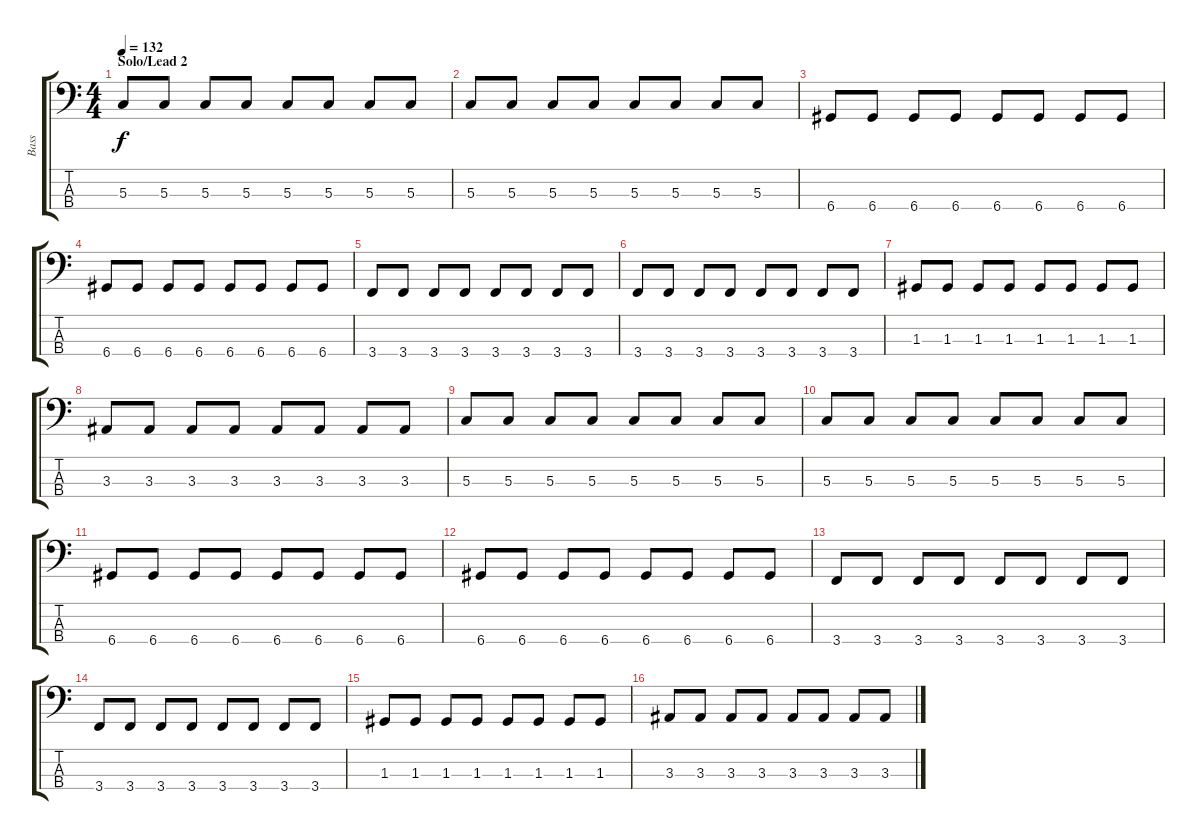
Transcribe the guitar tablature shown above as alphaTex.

\track ("Bass" "Bass") {instrument electricbasspick}
\staff {score tabs}
\tuning (F2 C2 G1 D1) {hide}
\ts (4 4)
\section ("" "Solo/Lead 2")
\tempo 132
\clef f4
\ks c
5.3.8{dy f} 5.3.8 5.3.8 5.3.8 5.3.8 5.3.8 5.3.8 5.3.8 |
5.3.8 5.3.8 5.3.8 5.3.8 5.3.8 5.3.8 5.3.8 5.3.8 |
6.4.8 6.4.8 6.4.8 6.4.8 6.4.8 6.4.8 6.4.8 6.4.8 |
6.4.8 6.4.8 6.4.8 6.4.8 6.4.8 6.4.8 6.4.8 6.4.8 |
3.4.8 3.4.8 3.4.8 3.4.8 3.4.8 3.4.8 3.4.8 3.4.8 |
3.4.8 3.4.8 3.4.8 3.4.8 3.4.8 3.4.8 3.4.8 3.4.8 |
1.3.8 1.3.8 1.3.8 1.3.8 1.3.8 1.3.8 1.3.8 1.3.8 |
3.3.8 3.3.8 3.3.8 3.3.8 3.3.8 3.3.8 3.3.8 3.3.8 |
5.3.8 5.3.8 5.3.8 5.3.8 5.3.8 5.3.8 5.3.8 5.3.8 |
5.3.8 5.3.8 5.3.8 5.3.8 5.3.8 5.3.8 5.3.8 5.3.8 |
6.4.8 6.4.8 6.4.8 6.4.8 6.4.8 6.4.8 6.4.8 6.4.8 |
6.4.8 6.4.8 6.4.8 6.4.8 6.4.8 6.4.8 6.4.8 6.4.8 |
3.4.8 3.4.8 3.4.8 3.4.8 3.4.8 3.4.8 3.4.8 3.4.8 |
3.4.8 3.4.8 3.4.8 3.4.8 3.4.8 3.4.8 3.4.8 3.4.8 |
1.3.8 1.3.8 1.3.8 1.3.8 1.3.8 1.3.8 1.3.8 1.3.8 |
3.3.8 3.3.8 3.3.8 3.3.8 3.3.8 3.3.8 3.3.8 3.3.8
